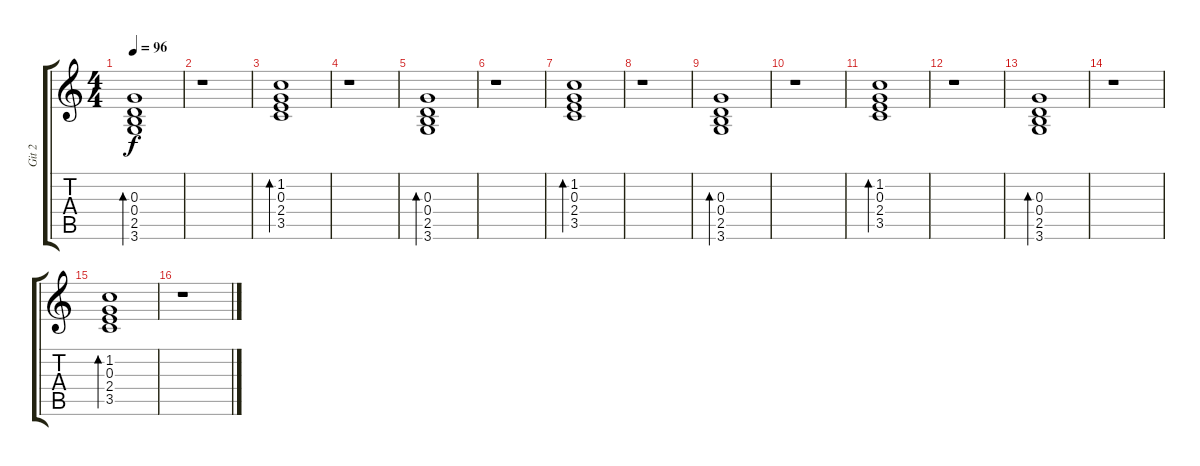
\track ("Git 2" "Git 2") {instrument electricguitarclean}
\staff {score tabs}
\tuning (E4 B3 G3 D3 A2 E2) {hide}
\ts (4 4)
\tempo 96
\clef g2
\ks c
(0.3 0.4 2.5 3.6).1{bd 60 dy f} |
r.1 |
(1.2 0.3 2.4 3.5).1{bd 60} |
r.1 |
(0.3 0.4 2.5 3.6).1{bd 60} |
r.1 |
(1.2 0.3 2.4 3.5).1{bd 60} |
r.1 |
(0.3 0.4 2.5 3.6).1{bd 60} |
r.1 |
(1.2 0.3 2.4 3.5).1{bd 60} |
r.1 |
(0.3 0.4 2.5 3.6).1{bd 60} |
r.1 |
(1.2 0.3 2.4 3.5).1{bd 60} |
r.1
